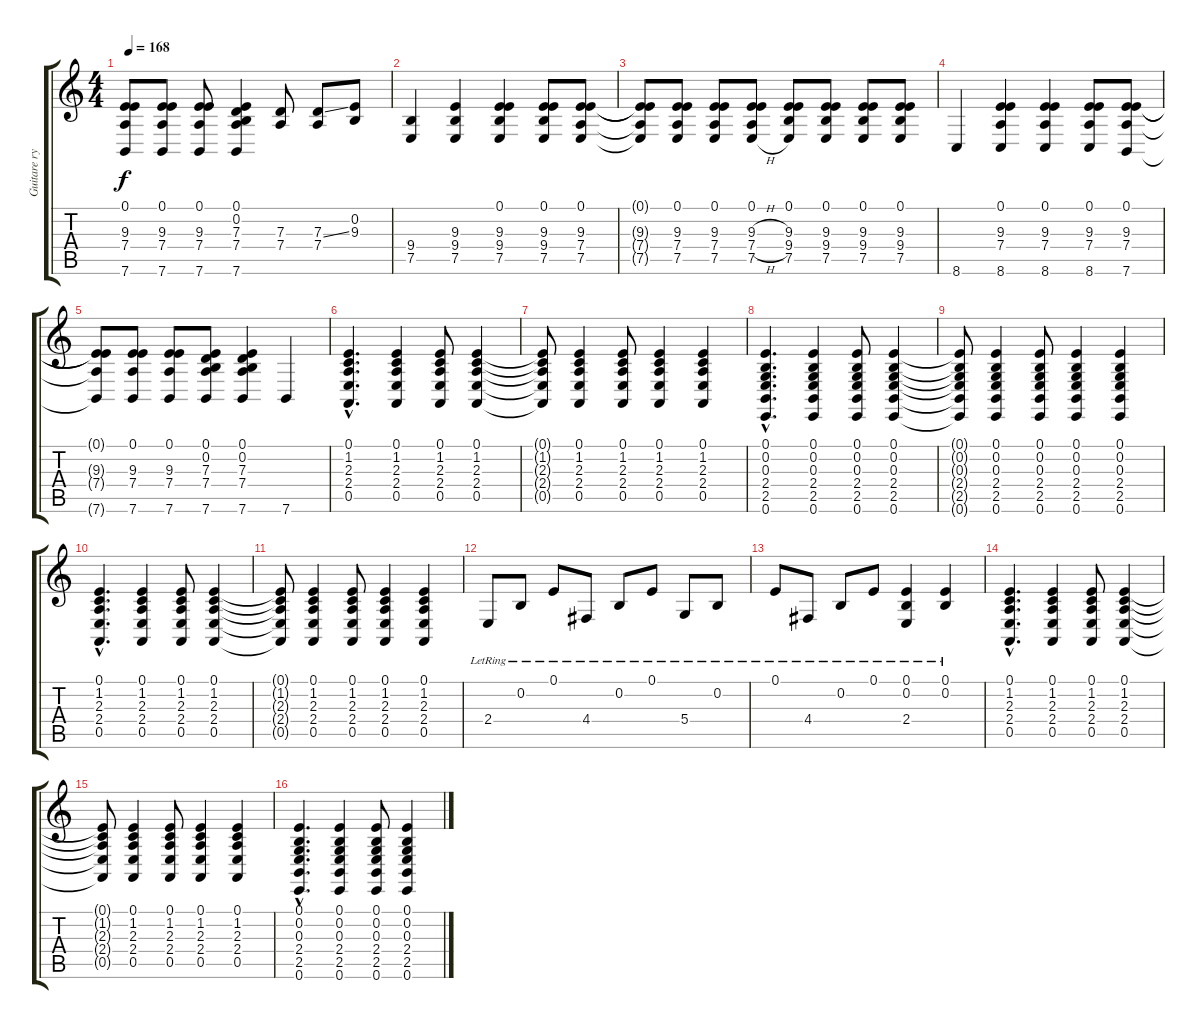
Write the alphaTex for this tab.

\track ("Guitare rythmique" "Guitare ry") {instrument fx4atmosphere}
\staff {score tabs}
\tuning (E4 B3 G3 D3 A2 E2) {hide}
\ts (4 4)
\tempo 168
\clef g2
\ks c
(0.1{t} 9.3{t} 7.4{t} 7.6{t}).8{dy f} (0.1 9.3 7.4 7.6).8 (0.1 9.3 7.4 7.6).8 (0.1 0.2 7.3 7.4 7.6).4 (7.3 7.4).8 (7.3{ss} 7.4).8 (0.2 9.3).8 |
(9.4 7.5).4 (9.3 9.4 7.5).4 (0.1 9.3 9.4 7.5).4 (0.1 9.3 9.4 7.5).8 (0.1 9.3 7.4 7.5).8 |
(0.1{t} 9.3{t} 7.4{t} 7.5{t}).8 (0.1 9.3 7.4 7.5).8 (0.1 9.3 7.4 7.5).8 (0.1{h} 9.3{h} 7.4{h} 7.5{h}).8 (0.1 9.3 9.4 7.5).8 (0.1 9.3 9.4 7.5).8 (0.1 9.3 9.4 7.5).8 (0.1 9.3 9.4 7.5).8 |
8.6.4 (0.1 9.3 7.4 8.6).4 (0.1 9.3 7.4 8.6).4 (0.1 9.3 7.4 8.6).8 (0.1 9.3 7.4 7.6).8 |
(0.1{t} 9.3{t} 7.4{t} 7.6{t}).8 (0.1 9.3 7.4 7.6).8 (0.1 9.3 7.4 7.6).8 (0.1 0.2 7.3 7.4 7.6).8 (0.1 0.2 7.3 7.4 7.6).4 7.6.4 |
(0.1{hac} 1.2{hac} 2.3{hac} 2.4{hac} 0.5{hac}).4{d} (0.1 1.2 2.3 2.4 0.5).4 (0.1 1.2 2.3 2.4 0.5).8 (0.1 1.2 2.3 2.4 0.5).4 |
(0.1{t} 1.2{t} 2.3{t} 2.4{t} 0.5{t}).8 (0.1 1.2 2.3 2.4 0.5).4 (0.1 1.2 2.3 2.4 0.5).8 (0.1 1.2 2.3 2.4 0.5).4 (0.1 1.2 2.3 2.4 0.5).4 |
(0.1{hac} 0.2{hac} 0.3{hac} 2.4{hac} 2.5{hac} 0.6{hac}).4{d} (0.1 0.2 0.3 2.4 2.5 0.6).4 (0.1 0.2 0.3 2.4 2.5 0.6).8 (0.1 0.2 0.3 2.4 2.5 0.6).4 |
(0.1{t} 0.2{t} 0.3{t} 2.4{t} 2.5{t} 0.6{t}).8 (0.1 0.2 0.3 2.4 2.5 0.6).4 (0.1 0.2 0.3 2.4 2.5 0.6).8 (0.1 0.2 0.3 2.4 2.5 0.6).4 (0.1 0.2 0.3 2.4 2.5 0.6).4 |
(0.1{hac} 1.2{hac} 2.3{hac} 2.4{hac} 0.5{hac}).4{d} (0.1 1.2 2.3 2.4 0.5).4 (0.1 1.2 2.3 2.4 0.5).8 (0.1 1.2 2.3 2.4 0.5).4 |
(0.1{t} 1.2{t} 2.3{t} 2.4{t} 0.5{t}).8 (0.1 1.2 2.3 2.4 0.5).4 (0.1 1.2 2.3 2.4 0.5).8 (0.1 1.2 2.3 2.4 0.5).4 (0.1 1.2 2.3 2.4 0.5).4 |
2.4{lr}.8 0.2{lr}.8 0.1{lr}.8 4.4{lr}.8 0.2{lr}.8 0.1{lr}.8 5.4{lr}.8 0.2{lr}.8 |
0.1{lr}.8 4.4{lr}.8 0.2{lr}.8 0.1{lr}.8 (0.1{lr} 0.2{lr} 2.4{lr}).4 (0.1{lr} 0.2{lr}).4 |
(0.1{hac} 1.2{hac} 2.3{hac} 2.4{hac} 0.5{hac}).4{d} (0.1 1.2 2.3 2.4 0.5).4 (0.1 1.2 2.3 2.4 0.5).8 (0.1 1.2 2.3 2.4 0.5).4 |
(0.1{t} 1.2{t} 2.3{t} 2.4{t} 0.5{t}).8 (0.1 1.2 2.3 2.4 0.5).4 (0.1 1.2 2.3 2.4 0.5).8 (0.1 1.2 2.3 2.4 0.5).4 (0.1 1.2 2.3 2.4 0.5).4 |
(0.1{hac} 0.2{hac} 0.3{hac} 2.4{hac} 2.5{hac} 0.6{hac}).4{d} (0.1 0.2 0.3 2.4 2.5 0.6).4 (0.1 0.2 0.3 2.4 2.5 0.6).8 (0.1 0.2 0.3 2.4 2.5 0.6).4
